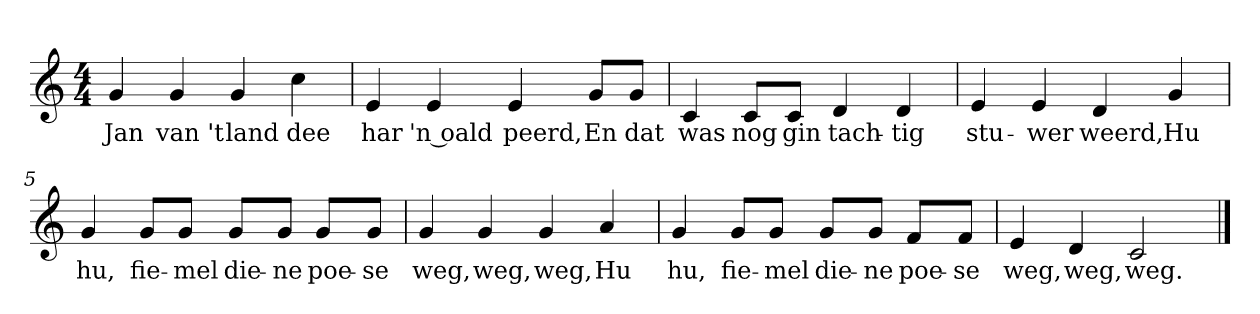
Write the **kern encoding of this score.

**kern	**text
*part1	*part1
*staff1	*staff1
*clefG2	*
*k[]	*
*C:	*
*M4/4	*
*MM120	*
=1	=1
4g	Jan
4g	van 't
4g	land
4cc	dee
=2	=2
4e	har
4e	'n oald
4e	peerd,
8g/L	En
8g/J	dat
=3	=3
4c	was
8c/L	nog
8c/J	gin
4d	tach-
4d	-tig
=4	=4
4e	stu-
4e	-wer
4d	weerd,
4g	Hu
=5	=5
4g	hu,
8g/L	fie-
8g/J	-mel
8g/L	die-
8g/J	-ne
8g/L	poe-
8g/J	-se
=6	=6
4g	weg,
4g	weg,
4g	weg,
4a	Hu
=7	=7
4g	hu,
8g/L	fie-
8g/J	-mel
8g/L	die-
8g/J	-ne
8f/L	poe-
8f/J	-se
=8	=8
4e	weg,
4d	weg,
2c	weg.
==	==
*-	*-
